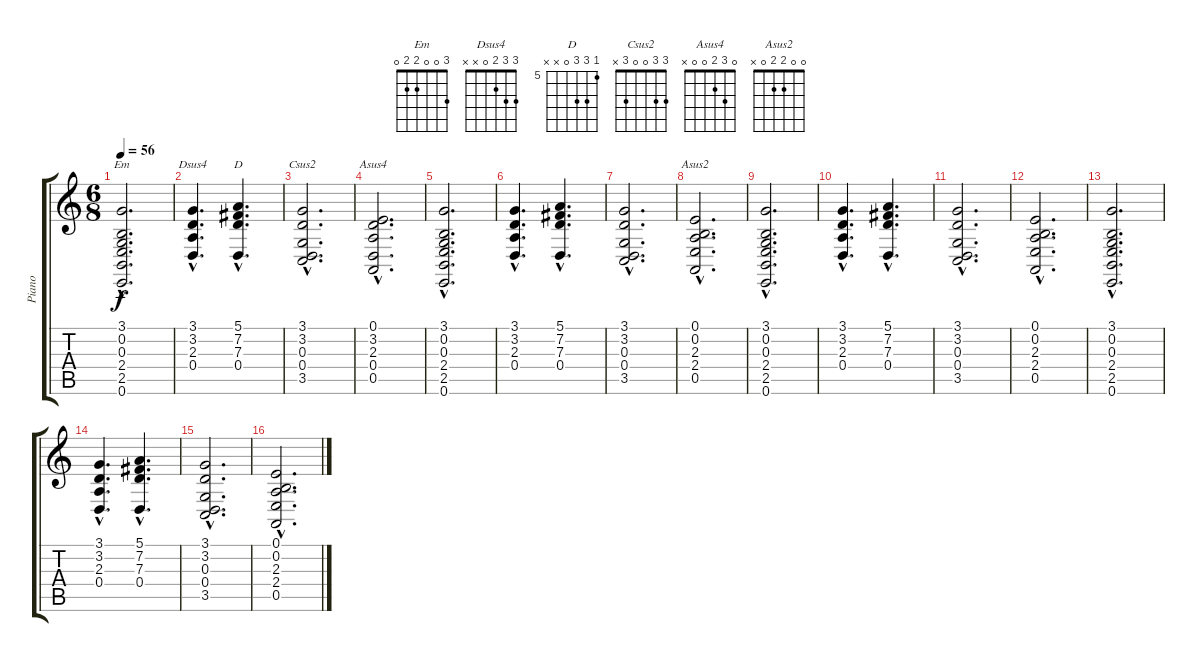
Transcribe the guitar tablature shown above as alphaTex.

\track ("Piano" "Piano") {instrument electricgrandpiano}
\staff {score tabs}
\tuning (E4 B3 G3 D3 A2 E2) {hide}
\chord ("Em" 3 0 0 2 2 0)
\chord ("Dsus4" 3 3 2 0 x x)
\chord ("D" 5 7 7 0 x x) {firstfret 5}
\chord ("Csus2" 3 3 0 0 3 x)
\chord ("Asus4" 0 3 2 0 0 x)
\chord ("Asus2" 0 0 2 2 0 x)
\ts (6 8)
\tempo 56
\clef g2
\ks c
(3.1{hac} 0.2{hac} 0.3{hac} 2.4{hac} 2.5{hac} 0.6{hac}).2{d ch "Em" dy f} |
(3.1{hac} 3.2{hac} 2.3{hac} 0.4{hac}).4{d ch "Dsus4"} (5.1{hac} 7.2{hac} 7.3{hac} 0.4{hac}).4{d ch "D"} |
(3.1{hac} 3.2{hac} 0.3{hac} 0.4{hac} 3.5{hac}).2{d ch "Csus2"} |
(0.1{hac} 3.2{hac} 2.3{hac} 0.4{hac} 0.5{hac}).2{d ch "Asus4"} |
(3.1{hac} 0.2{hac} 0.3{hac} 2.4{hac} 2.5{hac} 0.6{hac}).2{d} |
(3.1{hac} 3.2{hac} 2.3{hac} 0.4{hac}).4{d} (5.1{hac} 7.2{hac} 7.3{hac} 0.4{hac}).4{d} |
(3.1{hac} 3.2{hac} 0.3{hac} 0.4{hac} 3.5{hac}).2{d} |
(0.1{hac} 0.2{hac} 2.3{hac} 2.4{hac} 0.5{hac}).2{d ch "Asus2"} |
(3.1{hac} 0.2{hac} 0.3{hac} 2.4{hac} 2.5{hac} 0.6{hac}).2{d} |
(3.1{hac} 3.2{hac} 2.3{hac} 0.4{hac}).4{d} (5.1{hac} 7.2{hac} 7.3{hac} 0.4{hac}).4{d} |
(3.1{hac} 3.2{hac} 0.3{hac} 0.4{hac} 3.5{hac}).2{d} |
(0.1{hac} 0.2{hac} 2.3{hac} 2.4{hac} 0.5{hac}).2{d} |
(3.1{hac} 0.2{hac} 0.3{hac} 2.4{hac} 2.5{hac} 0.6{hac}).2{d} |
(3.1{hac} 3.2{hac} 2.3{hac} 0.4{hac}).4{d} (5.1{hac} 7.2{hac} 7.3{hac} 0.4{hac}).4{d} |
(3.1{hac} 3.2{hac} 0.3{hac} 0.4{hac} 3.5{hac}).2{d} |
(0.1{hac} 0.2{hac} 2.3{hac} 2.4{hac} 0.5{hac}).2{d}
